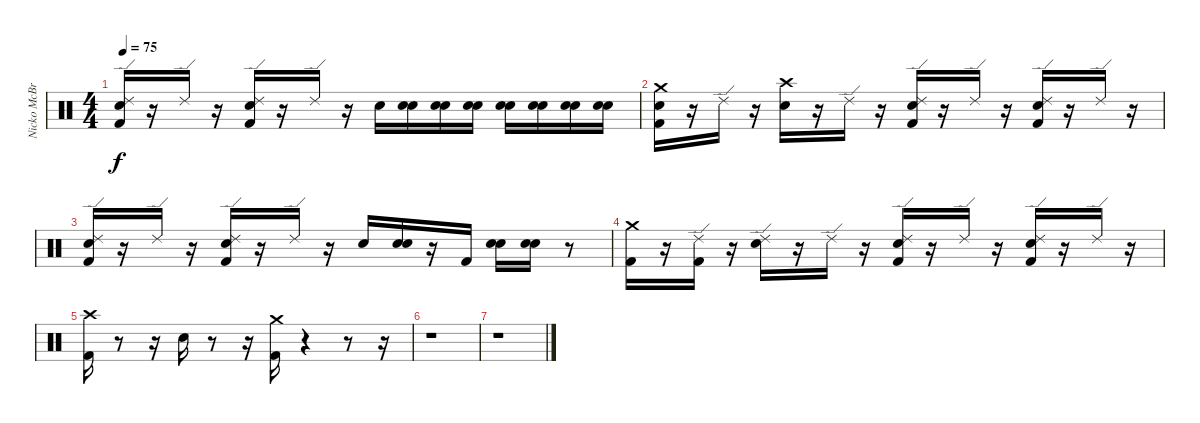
\track ("Nicko McBrain" "Nicko McBr") {instrument percussion}
\staff {score}
\articulation defaults
\ts (4 4)
\tempo 75
\clef neutral
\ks c
("Kick (hit) 2" "Electric Snare (hit)" "Ride (edge) 2").16{dy f} r.16 "Ride (edge) 2".16 r.16 ("Kick (hit) 2" "Electric Snare (hit)" "Ride (edge) 2").16 r.16 "Ride (edge) 2".16 r.16 "Electric Snare (hit)".16 ("Snare (hit)" "Electric Snare (hit)").16 ("Snare (hit)" "Electric Snare (hit)").16 ("Snare (hit)" "Electric Snare (hit)").16 ("Snare (hit)" "Electric Snare (hit)").16 ("Snare (hit)" "Electric Snare (hit)").16 ("Snare (hit)" "Electric Snare (hit)").16 ("Snare (hit)" "Electric Snare (hit)").16 |
("Snare (hit)" "Kick (hit) 2" "Crash medium (hit)").16 r.16 "Ride (edge) 2".16 r.16 ("Electric Snare (hit)" "Crash high (hit)").16 r.16 "Ride (edge) 2".16 r.16 ("Kick (hit) 2" "Electric Snare (hit)" "Ride (edge) 2").16 r.16 "Ride (edge) 2".16 r.16 ("Kick (hit) 2" "Electric Snare (hit)" "Ride (edge) 2").16 r.16 "Ride (edge) 2".16 r.16 |
("Kick (hit) 2" "Electric Snare (hit)" "Ride (edge) 2").16 r.16 "Ride (edge) 2".16 r.16 ("Kick (hit) 2" "Electric Snare (hit)" "Ride (edge) 2").16 r.16 "Ride (edge) 2".16 r.16 "Electric Snare (hit)".16 ("Snare (hit)" "Electric Snare (hit)").16 r.16 "Kick (hit) 2".16 ("Snare (hit)" "Electric Snare (hit)").16 ("Snare (hit)" "Electric Snare (hit)").16 r.8 |
("Kick (hit) 2" "Crash medium (hit)").16 r.16 ("Kick (hit) 2" "Ride (edge) 2").16 r.16 ("Electric Snare (hit)" "Ride (edge) 2").16 r.16 "Ride (edge) 2".16 r.16 ("Kick (hit) 2" "Electric Snare (hit)" "Ride (edge) 2").16 r.16 "Ride (edge) 2".16 r.16 ("Kick (hit) 2" "Electric Snare (hit)" "Ride (edge) 2").16 r.16 "Ride (edge) 2".16 r.16 |
("Kick (hit) 2" "Crash high (hit)").16 r.8 r.16 "Electric Snare (hit)".16 r.8 r.16 ("Kick (hit) 2" "Crash medium (hit)").16 r.4 r.8 r.16 |
r.1 |
r.1
